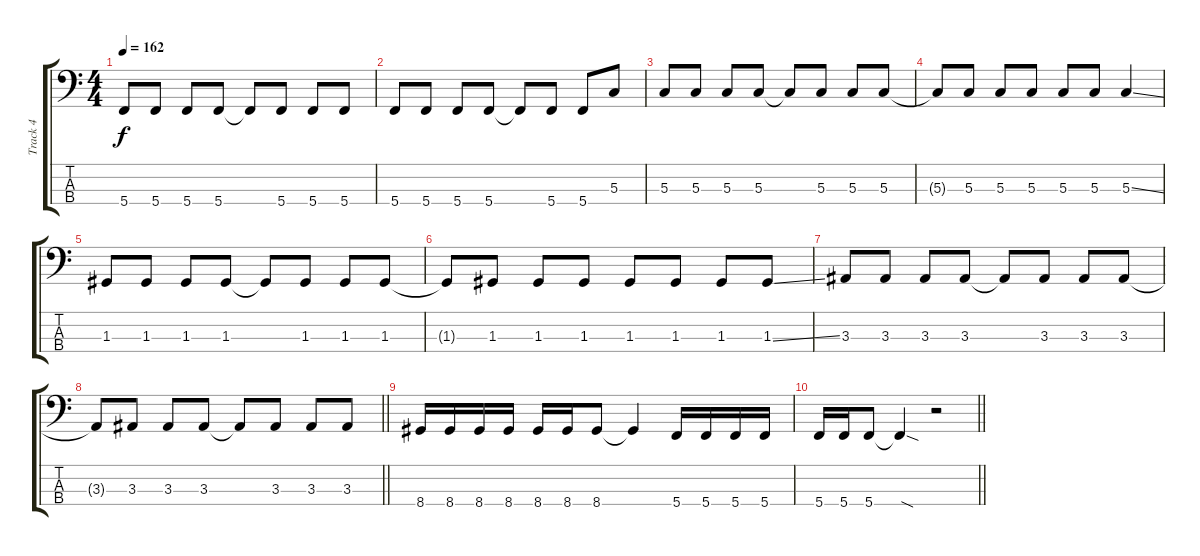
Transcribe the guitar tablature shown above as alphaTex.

\track ("Track 4" "Track 4") {instrument electricbasspick}
\staff {score tabs}
\tuning (F2 C2 G1 C1) {hide}
\ts (4 4)
\tempo 162
\clef f4
\ks c
5.4.8{dy f} 5.4.8 5.4.8 5.4.8 5.4{t}.8 5.4.8 5.4.8 5.4.8 |
5.4.8 5.4.8 5.4.8 5.4.8 5.4{t}.8 5.4.8 5.4.8 5.3.8 |
5.3.8 5.3.8 5.3.8 5.3.8 5.3{t}.8 5.3.8 5.3.8 5.3.8 |
5.3{t}.8 5.3.8 5.3.8 5.3.8 5.3.8 5.3.8 5.3{ss}.4 |
1.3.8 1.3.8 1.3.8 1.3.8 1.3{t}.8 1.3.8 1.3.8 1.3.8 |
1.3{t}.8 1.3.8 1.3.8 1.3.8 1.3.8 1.3.8 1.3.8 1.3{ss}.8 |
3.3.8 3.3.8 3.3.8 3.3.8 3.3{t}.8 3.3.8 3.3.8 3.3.8 |
\barLineRight lightlight
3.3{t}.8 3.3.8 3.3.8 3.3.8 3.3{t}.8 3.3.8 3.3.8 3.3.8 |
8.4.16 8.4.16 8.4.16 8.4.16 8.4.16 8.4.16 8.4.8 8.4{t}.4 5.4.16 5.4.16 5.4.16 5.4.16 |
\barLineRight lightlight
5.4.16 5.4.16 5.4.8 5.4{sod t}.4 r.2
